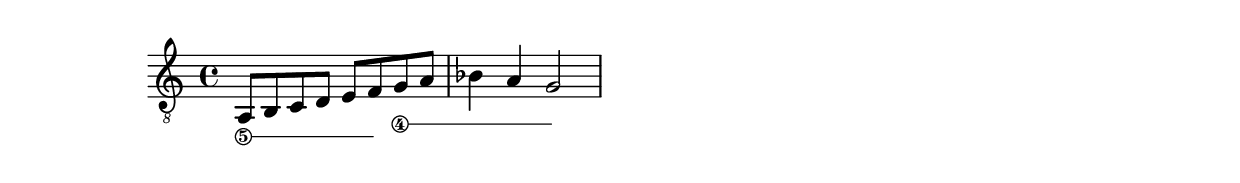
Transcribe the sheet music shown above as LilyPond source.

%% Do not edit this file; it is automatically
%% generated from LSR http://lsr.dsi.unimi.it
%% This file is in the public domain.
\version "2.13.16"

\header {
  lsrtags = "editorial-annotations, text, fretted-strings, tweaks-and-overrides"

  texidoc = "
Make an extender line for string number indications, showing that a
series of notes is supposed to be played all on the same string.

"
  doctitle = "String number extender lines"
} % begin verbatim

stringNumberSpanner =
#(define-music-function (parser location StringNumber) (string?)
  #{
    \override TextSpanner #'style = #'solid
    \override TextSpanner #'font-size = #-5
    \override TextSpanner #'(bound-details left stencil-align-dir-y) = #CENTER
    \override TextSpanner #'(bound-details left text) = \markup { \circle \number $StringNumber }
  #})


\relative c {
  \clef "treble_8"
  \stringNumberSpanner "5"
  \textSpannerDown
  a8\startTextSpan
  b c d e f\stopTextSpan
  \stringNumberSpanner "4"
  g\startTextSpan a
  bes4 a g2\stopTextSpan
}

